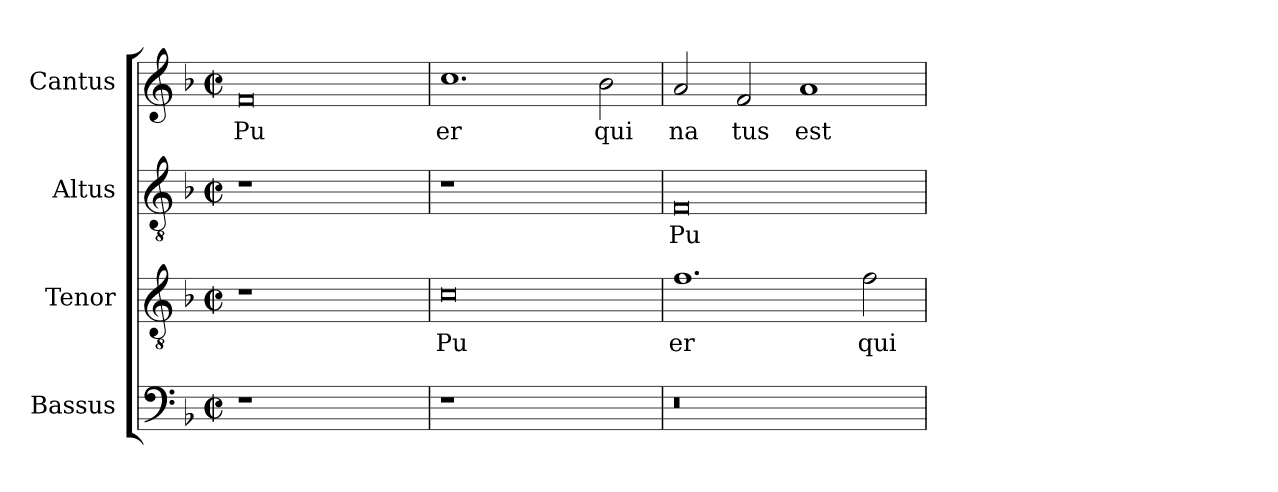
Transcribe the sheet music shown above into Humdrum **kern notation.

**kern	**kern	**text	**kern	**text	**kern	**text
*part4	*part3	*part3	*part2	*part2	*part1	*part1
*staff4	*staff3	*staff3	*staff2	*staff2	*staff1	*staff1
*I"Bassus	*I"Tenor	*	*I"Altus	*	*I"Cantus	*
!!LO:PB:g=z
*stria5	*stria5	*	*stria5	*	*stria5	*
*clefF4	*clefGv2	*	*clefGv2	*	*clefG2	*
*k[b-]	*k[b-]	*	*k[b-]	*	*k[b-]	*
*F:	*F:	*	*F:	*	*F:	*
*M2/2	*M2/2	*	*M2/2	*	*M2/2	*
*met(c|)	*met(c|)	*	*met(c|)	*	*met(c|)	*
=1	=1	=1	=1	=1	=1	=1
!	!	!	!	!	!	!LO:LY:b:cj
1r	1r	.	1r	.	0f	Pu
1ryy	1ryy	.	1ryy	.	.	.
=2	=2	=2	=2	=2	=2	=2
!	!	!LO:LY:b:cj	!	!	!	!LO:LY:b:cj
1r	0c	Pu	1r	.	1.cc	er
1ryy	.	.	1ryy	.	.	.
!	!	!	!	!	!	!LO:LY:b:cj
.	.	.	.	.	2b-\	qui
=3	=3	=3	=3	=3	=3	=3
!	!	!LO:LY:b:cj	!	!LO:LY:b:cj	!	!LO:LY:b:cj
0r	1.f	er	0F	Pu	2a/	na
!	!	!	!	!	!	!LO:LY:b:cj
.	.	.	.	.	2f/	tus
!	!	!	!	!	!	!LO:LY:b:cj
.	.	.	.	.	1a	est
!	!	!LO:LY:b:cj	!	!	!	!
.	2f\	qui	.	.	.	.
=	=	=	=	=	=	=
*-	*-	*-	*-	*-	*-	*-
